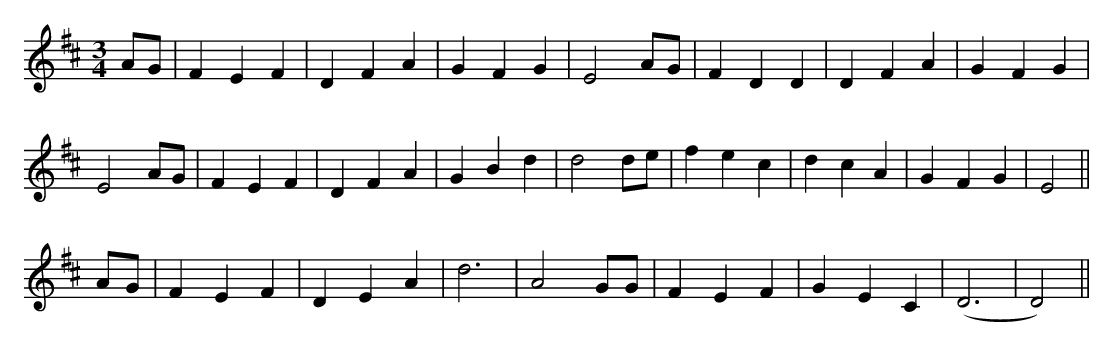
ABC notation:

X:1
M:3/4
K:D
AG|F2 E2 F2|D2 F2 A2|G2 F2 G2|E4 AG|F2 D2 D2|D2 F2 A2|G2 F2 G2|
E4 AG|F2 E2 F2|D2 F2 A2|G2 B2 d2|d4 de|f2 e2 c2|d2 c2 A2|G2 F2 G2|E4||
AG|F2 E2 F2|D2 E2 A2|d6|A4 GG|F2 E2 F2|G2 E2 C2|(D6|D4)||
